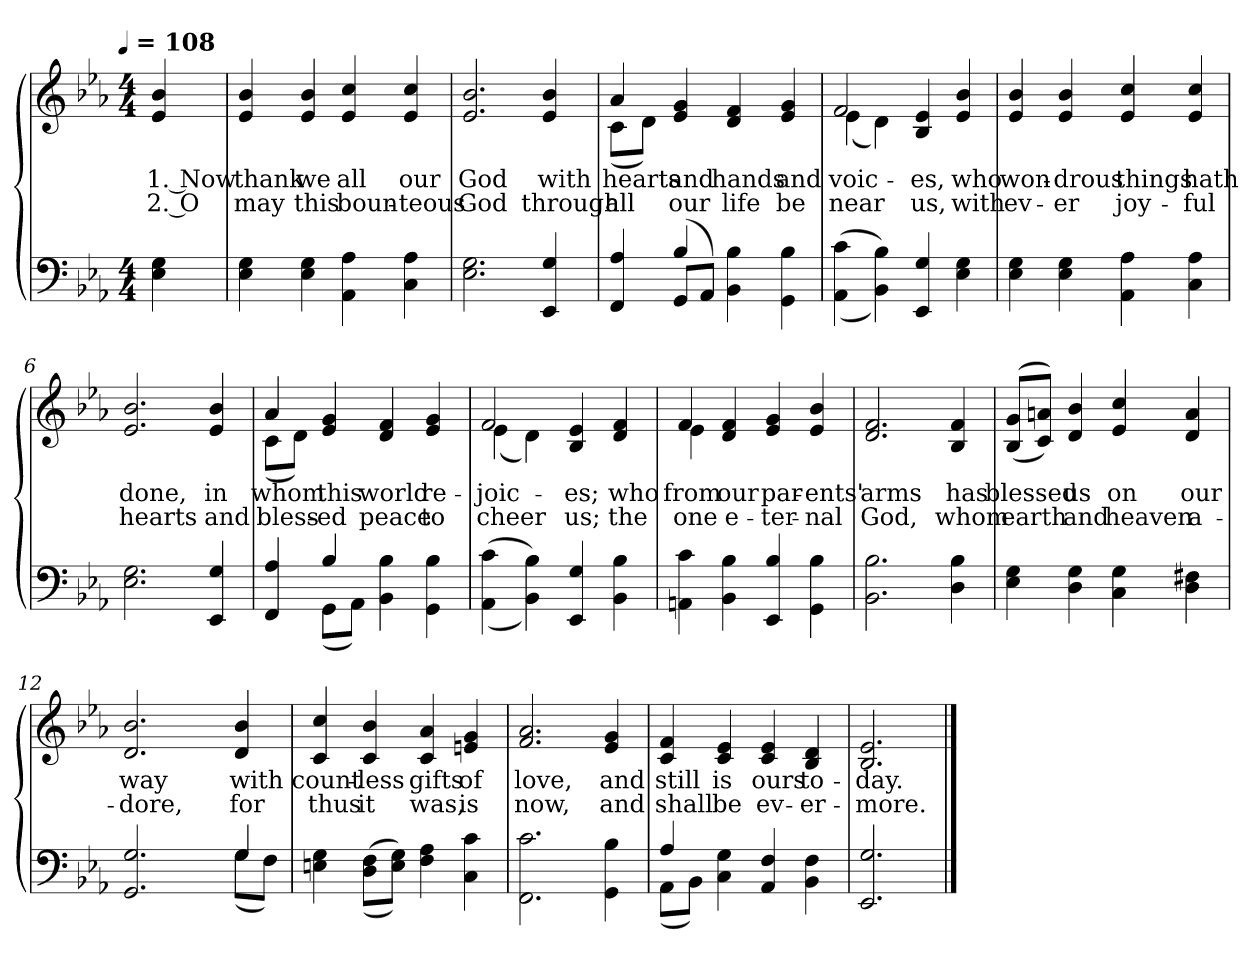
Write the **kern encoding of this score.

**kern	**kern	**text	**text
*part1	*part1	*part1	*part1
*staff2	*staff1	*staff1	*staff1
*clefF4	*clefG2	*	*
*k[b-e-a-]	*k[b-e-a-]	*	*
!!LO:TX:omd:t=[quarter] = 108
*M4/4	*M4/4	*	*
*MM108	*MM108	*	*
=	=	=	=
4E-\ 4G\	4e-/ 4b-/	1. Now	2. O
=1	=1	=1	=1
4E-\ 4G\	4e-/ 4b-/	thank	may
4E-\ 4G\	4e-/ 4b-/	we	this
4AA-\ 4A-\	4e-/ 4cc/	all	boun-
4C\ 4A-\	4e-/ 4cc/	our	-teous
=2	=2	=2	=2
2.E-\ 2.G\	2.e-/ 2.b-/	God	God
4EE-/ 4G/	4e-/ 4b-/	with	through
=3	=3	=3	=3
*^	*^	*	*
4FF/ 4A-/	4ryy	4a-/	(<8cL	hearts	all
.	.	.	8dJ)	.	.
(<8GGL	4B-/	4e-/ 4g/	4ryy	and	our
8AA-J)	.	.	.	.	.
4BB-\ 4B-\	2ryy	4d/ 4f/	2ryy	hands	life
4GG\ 4B-\	.	4e-/ 4g/	.	and	be
*v	*v	*	*	*	*
!!LO:LB:g=z	!!
=4	=4	=4	=4	=4
(<(>4AA-\ 4c\	2f	(4e-	voic-	near
4BB-\ 4B-\))	.	4d)	.	.
4EE-/ 4G/	4B-/ 4e-/	2ryy	-es,	us,
4E-\ 4G\	4e-/ 4b-/	.	who	with
*	*v	*v	*	*
=5	=5	=5	=5
4E-\ 4G\	4e-/ 4b-/	won-	ev-
4E-\ 4G\	4e-/ 4b-/	-drous	-er
4AA-\ 4A-\	4e-/ 4cc/	things	joy-
4C\ 4A-\	4e-/ 4cc/	hath	-ful
=6	=6	=6	=6
2.E-\ 2.G\	2.e-/ 2.b-/	done,	hearts
4EE-/ 4G/	4e-/ 4b-/	in	and
!!LO:LB:g=z
=7	=7	=7	=7
*^	*^	*	*
4FF/ 4A-/	4ryy	4a-/	(8cL	whom	bless-
.	.	.	8dJ)	.	.
4B-/	(8GGL	4e-/ 4g/	4ryy	this	-ed
.	8AA-J)	.	.	.	.
4BB- 4B-	2ryy	4d/ 4f/	2ryy	world	peace
4GG 4B-	.	4e-/ 4g/	.	re-	to
*v	*v	*	*	*	*
=8	=8	=8	=8	=8
(<(>4AA-\ 4c\	2f	(4e-	-joic-	cheer
4BB-\ 4B-\))	.	4d)	.	.
4EE-/ 4G/	4B-/ 4e-/	2ryy	-es;	us;
4BB-\ 4B-\	4d/ 4f/	.	who	the
=9	=9	=9	=9	=9
4AAn\ 4c\	4f	4e-	from	one
4BB-\ 4B-\	4d/ 4f/	4ryy	our	e-
4EE-/ 4B-/	4e-/ 4g/	2ryy	par-	-ter-
4GG\ 4B-\	4e-/ 4b-/	.	-ents'	-nal
*	*v	*v	*	*
!!LO:PB:g=z
=10	=10	=10	=10
2.BB-\ 2.B-\	2.d/ 2.f/	arms	God,
4D\ 4B-\	4B-/ 4f/	has	whom
=11	=11	=11	=11
4E-\ 4G\	(>(8B- 8gL	blessed	earth
.	8c 8anJ))	.	.
4D\ 4G\	4d/ 4b-/	us	and
4C\ 4G\	4e-/ 4cc/	on	heaven
4D\ 4F#X\	4d/ 4a/	our	a-
=12	=12	=12	=12
*^	*	*	*
2.GG/ 2.G/	2ryy	2.d/ 2.b-/	way	-dore,
.	4ryy	.	.	.
4G	(8GL	4d/ 4b-/	with	for
.	8FJ)	.	.	.
*v	*v	*	*	*
!!LO:LB:g=z
=13	=13	=13	=13
4En\ 4G\	4c/ 4cc/	count-	thus
(<(8D 8FL	4c/ 4b-/	-less	it
8E 8GJ))	.	.	.
4F\ 4A-\	4c/ 4a-/	gifts	was,
4C\ 4c\	4en/ 4g/	of	is
=14	=14	=14	=14
2.FF\ 2.c\	2.f/ 2.a-/	love,	now,
4GG\ 4B-\	4e-/ 4g/	and	and
=15	=15	=15	=15
*^	*	*	*
4A-/	(8AA-L	4c/ 4f/	still	shall
.	8BB-J)	.	.	.
4C 4G	4ryy	4c/ 4e-/	is	be
4AA- 4F	2ryy	4c/ 4e-/	ours	ev-
4BB- 4F	.	4B-/ 4d/	to-	-er-
*v	*v	*	*	*
=16	=16	=16	=16
2.EE-/ 2.G/	2.B-/ 2.e-/	-day.	-more.
==	==	==	==
*-	*-	*-	*-
